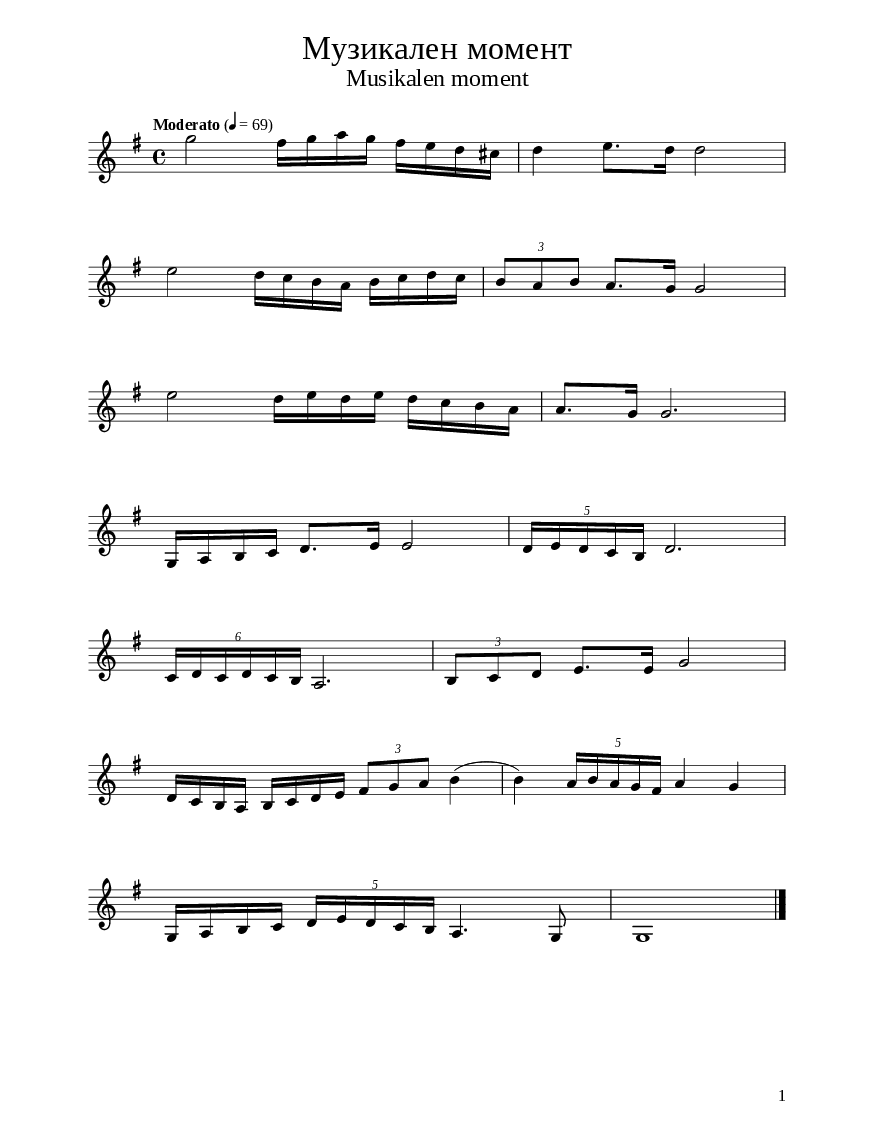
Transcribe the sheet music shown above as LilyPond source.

\version "2.22.1"

% include paper part and global functions
\include "include/globals.ily"

\bookpart {
  \include "include/bookpart-paper.ily"
  \score {
    \include "include/score-layout.ily"

    \new Voice \absolute {
      \clef treble
      \key g \major
      \time 4/4
      \tempoFunc "Moderato" 4 "69"
      g''2 fis''16 [g''16 a''16 g''16 ] fis''16 [e''16 d''16cis''16 ]  |
      d''4e''8. [d''16 ] d''2
      \break | % 94
      e''2 d''16 [c''16 b'16
      a'16 ] b'16 [c''16 d''16
      c''16 ] | % 95
      \once \omit TupletBracket
      \times 2/3  {
        b'8 [  a'8  b'8 ]
      }
      a'8. [  g'16 ]  g'2 \break | % 96
      e''2 d''16 [e''16 d''16
      e''16 ] d''16 [c''16 b'16
      a'16 ] | % 97
      a'8. [  g'16 ]  g'2. \break | % 98
      g16 [  a16  b16  c'16 ]  d'8. [
      e'16 ]  e'2 | % 99
      \once \omit TupletBracket
      \times 4/5  {
        d'16 [  e'16  d'16  c'16  b16
        ]
      }
      d'2. \break |
      \once \omit TupletBracket
      \times 4/6  {
        c'16 [  d'16  c'16  d'16  c'16
        b16 ]
      }
      a2. | % 101
      \once \omit TupletBracket
      \times 2/3  {
        b8 [  c'8  d'8 ]
      }
      e'8. [  e'16 ]  g'2 \break | % 102
      d'16 [  c'16  b16  a16 ]  b16 [
      c'16  d'16  e'16 ] \once \omit TupletBracket
      \times 2/3  {
        fis'8 [  g'8  a'8 ]
      }
      b'4 ( | % 103
      b'4 ) \once \omit TupletBracket
      \times 4/5  {
        a'16 [  b'16  a'16  g'16
        fis'16 ]
      }
      a'4  g'4 \break | % 104
      g16 [  a16  b16  c'16 ] \once \omit
      TupletBracket
      \times 4/5  {
        d'16 [  e'16  d'16  c'16  b16
        ]
      }
      a4.  g8 | % 105
      g1 \bar "|."

    }

    \addlyrics {}
    \addlyrics {}

    \header {
      title = \titleFunc "Музикален момент" "Musikalen moment"
    }

    \midi{}

  } % score



  % include foreign translation(s) of the song
  % \include "lyrics_de/000_empty_template_lyrics_de.ly"

} % bookpart

% Più mosso
%
